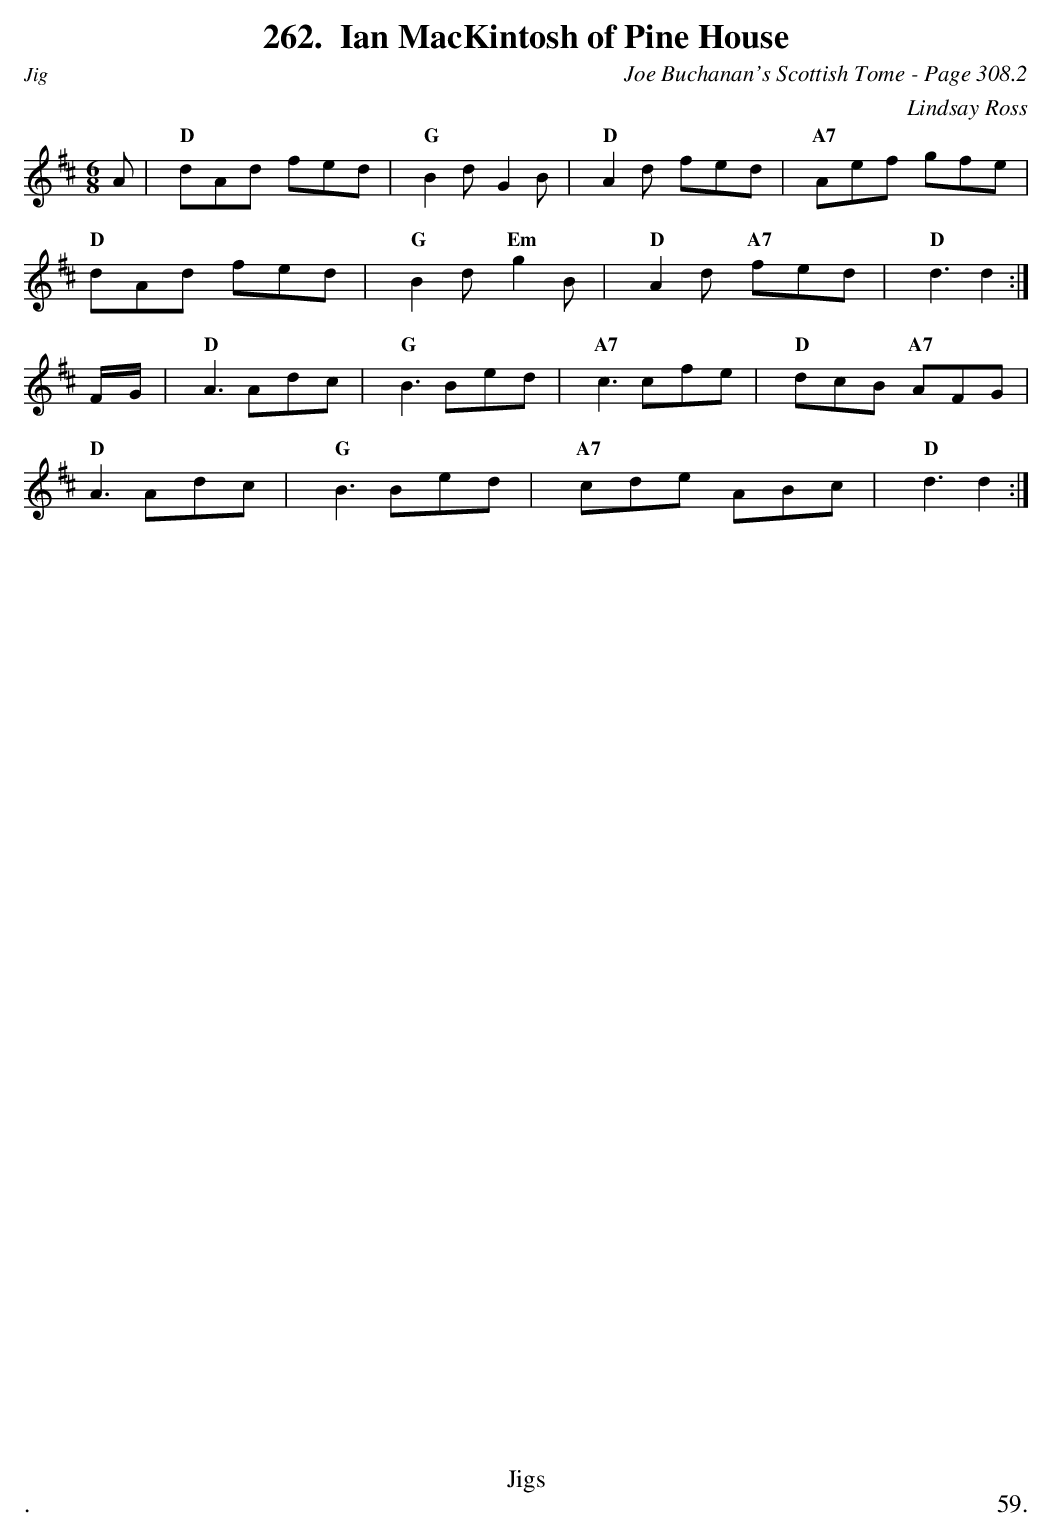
X:1
T:Ian MacKintosh of Pine House
C:Joe Buchanan's Scottish Tome - Page 308.2
C:Lindsay Ross
L:1/8
M:6/8
K:D
A |"D" dAd fed |"G" B2 d G2 B |"D" A2 d fed |"A7" Aef gfe |
"D" dAd fed |"G" B2 d "Em"g2 B |"D" A2 d "A7"fed |"D" d3 d2 :|
F/G/ |"D" A3 Adc |"G" B3 Bed |"A7" c3 cfe |"D" dcB "A7"AFG |
"D"A3 Adc |"G" B3 Bed |"A7" cde ABc |"D" d3 d2 :|
